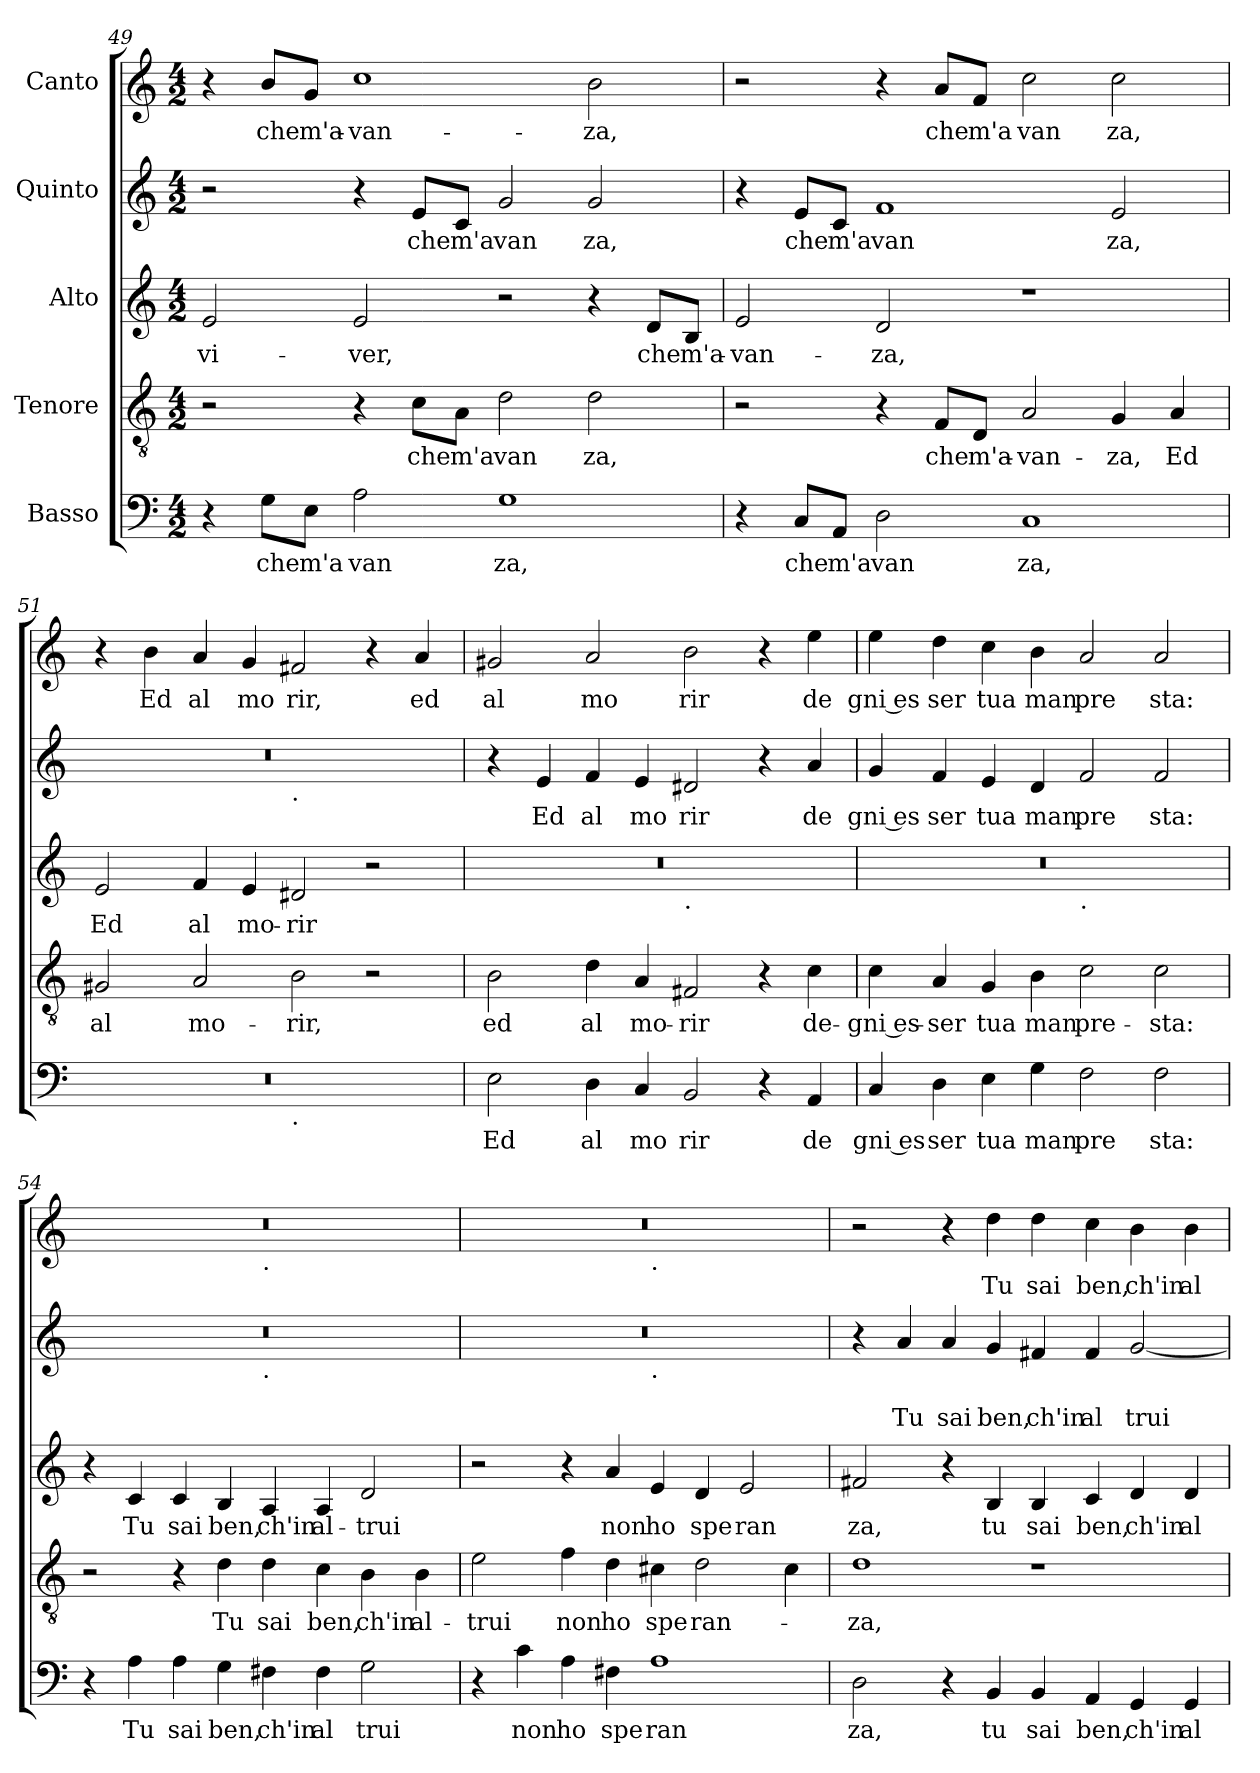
**kern	**text	**kern	**text	**kern	**text	**kern	**text	**text	**kern	**text
*part5	*part5	*part4	*part4	*part3	*part3	*part2	*part2	*part2	*part1	*part1
*staff5	*staff5	*staff4	*staff4	*staff3	*staff3	*staff2	*staff2	*staff2	*staff1	*staff1
*I"Basso	*	*I"Tenore	*	*I"Alto	*	*I"Quinto	*	*	*I"Canto	*
!!LO:PB:g=z
*clefF4	*	*clefGv2	*	*clefG2	*	*clefG2	*	*	*clefG2	*
*k[]	*	*k[]	*	*k[]	*	*k[]	*	*	*k[]	*
*M4/2	*	*M4/2	*	*M4/2	*	*M4/2	*	*	*M4/2	*
=49	=49	=49	=49	=49	=49	=49	=49	=49	=49	=49
4r	.	2r	.	2e/	vi-	2r	.	.	4r	.
8G\L	che	.	.	.	.	.	.	.	8b/L	che
8E\J	m'a	.	.	.	.	.	.	.	8g/J	m'a-
2A\	van	4r	.	2e/	-ver,	4r	.	.	1cc	-van-
.	.	8c\L	che	.	.	8e/L	che	.	.	.
.	.	8A\J	m'a	.	.	8c/J	m'a	.	.	.
1G	za,	2d\	van	2r	.	2g/	van	.	.	.
.	.	2d\	za,	4r	.	2g/	za,	.	2b\	-za,
.	.	.	.	8d/L	che	.	.	.	.	.
.	.	.	.	8B/J	m'a-	.	.	.	.	.
=50	=50	=50	=50	=50	=50	=50	=50	=50	=50	=50
4r	.	2r	.	2e/	-van-	4r	.	.	2r	.
8C/L	che	.	.	.	.	8e/L	che	.	.	.
8AA/J	m'a	.	.	.	.	8c/J	m'a	.	.	.
2D\	van	4r	.	2d/	-za,	1f	van	.	4r	.
.	.	8F/L	che	.	.	.	.	.	8a/L	che
.	.	8D/J	m'a-	.	.	.	.	.	8f/J	m'a
1C	za,	2A/	-van-	1r	.	.	.	.	2cc\	van
.	.	4G/	-za,	.	.	2e/	za,	.	2cc\	za,
.	.	4A/	Ed	.	.	.	.	.	.	.
!!LO:LB:g=z
=51	=51	=51	=51	=51	=51	=51	=51	=51	=51	=51
*^	*	*	*	*	*	*^	*	*	*	*
0r	1ryy	.	2G#X/	al	2e/	Ed	0r	1ryy	.	.	4r	.
.	.	.	.	.	.	.	.	.	.	.	4b\	Ed
.	.	.	2A/	mo-	4f/	al	.	.	.	.	4a/	al
.	.	.	.	.	4e/	mo-	.	.	.	.	4g/	mo
!	!	!	!	!	!	!	!	!LO:TX:b:t=.	!	!	!	!
!	!LO:TX:b:t=.	!	!	!	!	!	!	!	!	!	!	!
.	1ryy	.	2B\	-rir,	2d#X/	-rir	.	1ryy	.	.	2f#X/	rir,
.	.	.	2r	.	2r	.	.	.	.	.	4r	.
.	.	.	.	.	.	.	.	.	.	.	4a/	ed
*v	*v	*	*	*	*	*	*v	*v	*	*	*	*
=52	=52	=52	=52	=52	=52	=52	=52	=52	=52	=52
*	*	*	*	*^	*	*	*	*	*	*
2E\	Ed	2B\	ed	0r	1ryy	.	4r	.	.	2g#X/	al
.	.	.	.	.	.	.	4e/	Ed	.	.	.
4D\	al	4d\	al	.	.	.	4f/	al	.	2a/	mo
4C/	mo	4A/	mo-	.	.	.	4e/	mo	.	.	.
!	!	!	!	!	!LO:TX:b:t=.	!	!	!	!	!	!
2BB/	rir	2F#X/	-rir	.	1ryy	.	2d#X/	rir	.	2b\	rir
4r	.	4r	.	.	.	.	4r	.	.	4r	.
4AA/	de	4c\	de-	.	.	.	4a/	de	.	4ee\	de
=53	=53	=53	=53	=53	=53	=53	=53	=53	=53	=53	=53
4C/	gni es	4c\	gni es-	0r	1ryy	.	4g/	gni es	.	4ee\	gni es
4D\	ser	4A/	-ser	.	.	.	4f/	ser	.	4dd\	ser
4E\	tua	4G/	tua	.	.	.	4e/	tua	.	4cc\	tua
4G\	man	4B\	man	.	.	.	4d/	man	.	4b\	man
!	!	!	!	!	!LO:TX:b:t=.	!	!	!	!	!	!
2F\	pre	2c\	pre-	.	1ryy	.	2f/	pre	.	2a/	pre
2F\	sta:	2c\	-sta:	.	.	.	2f/	sta:	.	2a/	sta:
*	*	*	*	*v	*v	*	*	*	*	*	*
!!LO:PB:g=z
=54	=54	=54	=54	=54	=54	=54	=54	=54	=54	=54
*	*	*	*	*	*	*^	*	*	*^	*
4r	.	2r	.	4r	.	0r	1ryy	.	.	0r	1ryy	.
4A\	Tu	.	.	4c/	Tu	.	.	.	.	.	.	.
4A\	sai	4r	.	4c/	sai	.	.	.	.	.	.	.
4G\	ben,	4d\	Tu	4B/	ben,	.	.	.	.	.	.	.
!	!	!	!	!	!	!	!	!	!	!	!LO:TX:b:t=.	!
!	!	!	!	!	!	!	!LO:TX:b:t=.	!	!	!	!	!
4F#X\	ch'in	4d\	sai	4A/	ch'in	.	1ryy	.	.	.	1ryy	.
4F#\	al	4c\	ben,	4A/	al-	.	.	.	.	.	.	.
2G\	trui	4B\	ch'in	2d/	-trui	.	.	.	.	.	.	.
.	.	4B\	al-	.	.	.	.	.	.	.	.	.
=55	=55	=55	=55	=55	=55	=55	=55	=55	=55	=55	=55	=55
4r	.	2e\	-trui	2r	.	0r	1ryy	.	.	0r	1ryy	.
4c\	non	.	.	.	.	.	.	.	.	.	.	.
4A\	ho	4f\	non	4r	.	.	.	.	.	.	.	.
4F#X\	spe	4d\	ho	4a/	non	.	.	.	.	.	.	.
!	!	!	!	!	!	!	!	!	!	!	!LO:TX:b:t=.	!
!	!	!	!	!	!	!	!LO:TX:b:t=.	!	!	!	!	!
1A	ran	4c#X\	spe	4e/	ho	.	1ryy	.	.	.	1ryy	.
.	.	2d\	ran-	4d/	spe	.	.	.	.	.	.	.
.	.	.	.	2e/	ran	.	.	.	.	.	.	.
.	.	4c#\	.	.	.	.	.	.	.	.	.	.
*	*	*	*	*	*	*v	*v	*	*	*	*	*
*	*	*	*	*	*	*	*	*	*v	*v	*
!!LO:LB:g=z
=56	=56	=56	=56	=56	=56	=56	=56	=56	=56	=56
2D\	za,	1d	-za,	2f#X/	za,	4r	.	.	2r	.
.	.	.	.	.	.	4a/	.	Tu	.	.
4r	.	.	.	4r	.	4a/	.	sai	4r	.
4BB/	tu	.	.	4B/	tu	4g/	.	ben,	4dd\	Tu
4BB/	sai	1r	.	4B/	sai	4f#X/	.	ch'in	4dd\	sai
4AA/	ben,	.	.	4c/	ben,	4f#/	.	al	4cc\	ben,
4GG/	ch'in	.	.	4d/	ch'in	[2g/	.	trui	4b\	ch'in
4GG/	al	.	.	4d/	al	.	.	.	4b\	al
=	=	=	=	=	=	=	=	=	=	=
*-	*-	*-	*-	*-	*-	*-	*-	*-	*-	*-
